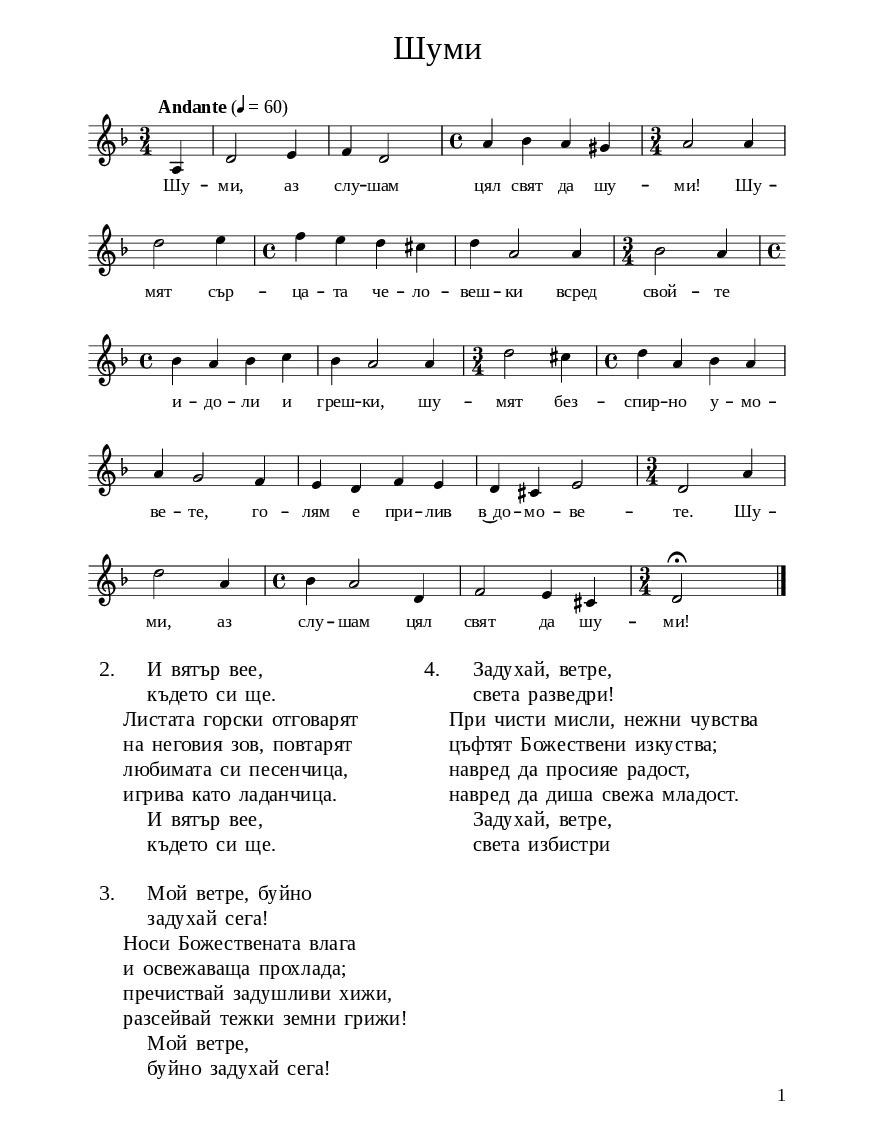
\version "2.24.2"

% include paper part and global functions
\include "include/globals.ily"

\bookpart {
   \label #'ref032
  \tocItem \markup "Шуми"
  \include "include/bookpart-paper.ily"
  \score {
    \include "include/score-layout.ily"

    \new Voice \absolute {
      \clef treble
      \key d \minor
      \time 3/4
      \tempoFunc "Andante" 4 "60"
      \partial 4
      \autoBeamOff

      a4 | d'2 e'4 | f'4 d'2 | \time 4/4  a'4 bes' a' gis' | \time 3/4  a'2 a'4 \break |
      d''2 e''4 | \time 4/4

      f''4 e'' d'' cis'' | d''4 \stemUp a'2 \stemNeutral

      a'4 | \time 3/4  bes'2 a'4 | \break

      \time 4/4  bes'4 a' bes' c'' | bes'4 a'2 a'4 | \time 3/4  d''2 cis''4 | \time 4/4  d''4 a' bes' a' \break |
      a'4 g'2 f'4 |  e'4 d' f' e' | d'4 cis' e'2 | \time 3/4  d'2 a'4 \break |
      d''2 a'4 | \time 4/4  bes'4 a'2 d'4 | f'2 e'4 cis' | \time 3/4  d'2 \fermata s4 | \bar "|." \break
    }

    \addlyrics {
      Шу -- ми,
      аз слу -- шам цял свят да шу -- ми! Шу -- мят
      сър -- ца -- та че -- ло --  веш -- ки всред
      свой -- те и -- до -- ли и греш -- ки, шу -- мят
      без -- спир -- но у -- мо -- ве -- те, го -- лям
      е при -- лив в~до -- мо -- ве -- те. Шу -- ми,
      аз слу -- шам цял свят да шу -- ми!
    }

    \header {
      title = \titleFunc "Шуми" "Šumi"
    }

    \midi{}

  } % score

 
 \markup \fontsize #bgCoupletFontSize {
    \hspace #1
    \override #`(baseline-skip . ,bgCoupletBaselineSkip)
    \column {

      \line {   2.  "   "  И вятър вее, }

      \line {   "   "    "   "       където си ще.}

      \line {   "   "Листата горски отговарят}

      \line {   "   "на неговия зов, повтарят}

      \line {   "   "любимата си песенчица,}

      \line {   "   "игрива като ладанчица.}

      \line {  "   "    "   "И вятър вее, }

      \line {    "   "    "   "където си ще.}


      \line { " " }
      \line {   3. "   "  Мой ветре, буйно }

      \line {   "   "    "   "  задухай сега!}

      \line {   "   "Носи Божествената влага}

      \line {   "   "и освежаваща прохлада;}

      \line {   "   "пречиствай задушливи хижи,}

      \line {   "   "разсейвай тежки земни грижи!}

      \line {    "   "    "   "Мой ветре, }

      \line {    "   "    "   "буйно задухай сега!}

    }

      \hspace #1
      \override #`(baseline-skip . ,bgCoupletBaselineSkip)
      \column {
          \line {   4.  "   "        Задухай, ветре, }
      \line {   "   "    "   "         света разведри!}

      \line {   "   "При чисти мисли, нежни чувства}

      \line {   "   "цъфтят Божествени изкуства;}

      \line {   "   "навред да просияе радост,}

      \line {   "   "навред да диша свежа младост.}

      \line {  "   "    "   " Задухай, ветре, }
      \line {   "   "    "   " света избистри}

      }

  } % markup
} % bookpart

% Più mosso
%
